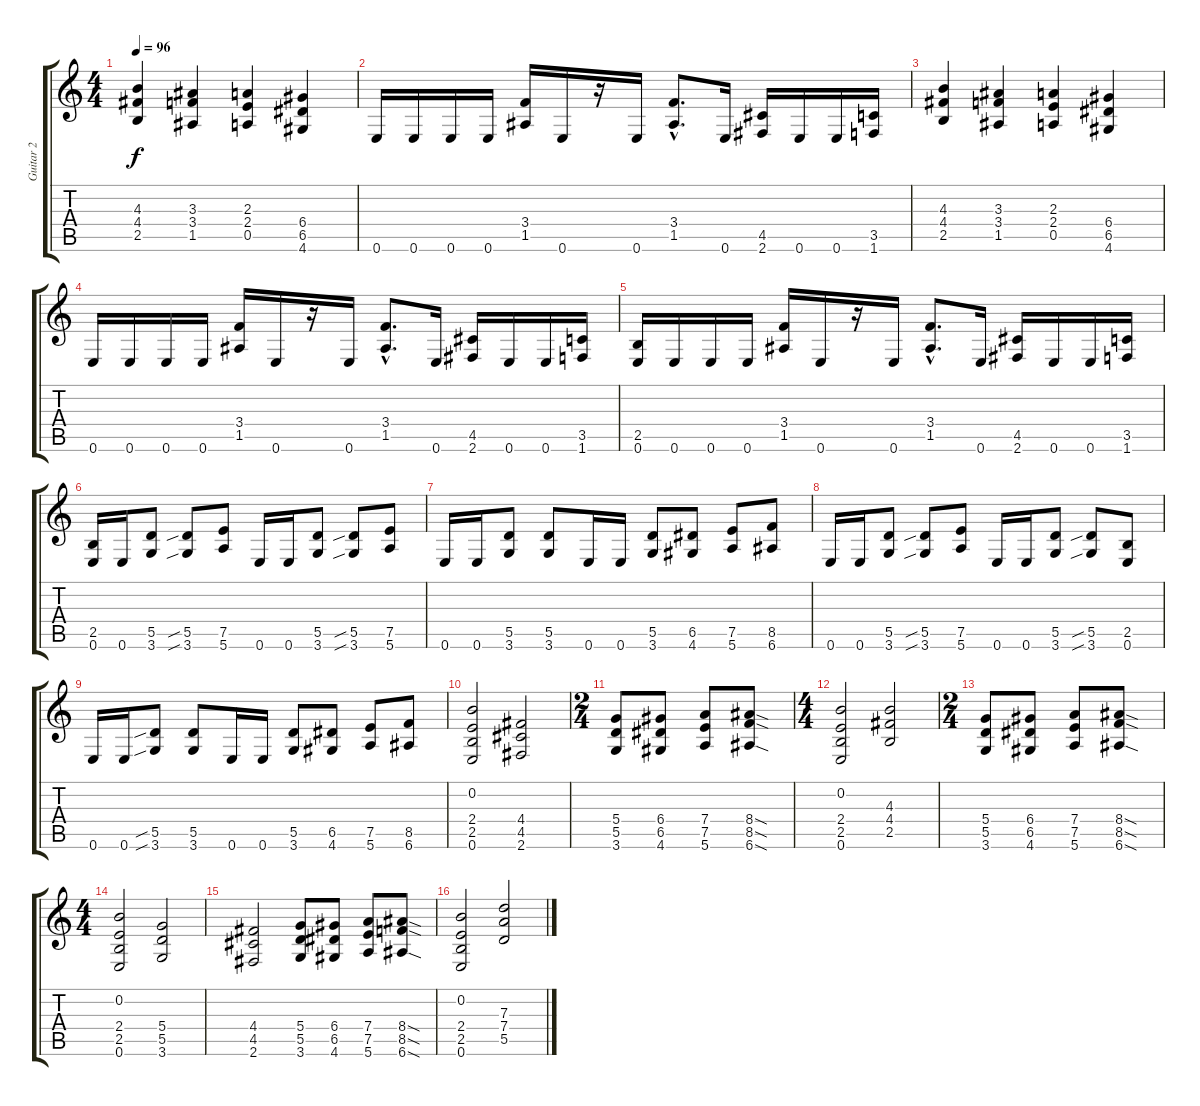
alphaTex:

\track ("Guitar 2" "Guitar 2") {instrument distortionguitar}
\staff {score tabs}
\tuning (E4 B3 G3 D3 A2 E2) {hide}
\ts (4 4)
\tempo 96
\clef g2
\ks c
(4.3 4.4 2.5).4{dy f} (3.3 3.4 1.5).4 (2.3 2.4 0.5).4 (6.4 6.5 4.6).4 |
0.6.16 0.6.16 0.6.16 0.6.16 (3.4 1.5).16 0.6.16 r.16 0.6.16 (3.4{hac} 1.5{hac}).8{d} 0.6.16 (4.5 2.6).16 0.6.16 0.6.16 (3.5 1.6).16 |
(4.3 4.4 2.5).4 (3.3 3.4 1.5).4 (2.3 2.4 0.5).4 (6.4 6.5 4.6).4 |
0.6.16 0.6.16 0.6.16 0.6.16 (3.4 1.5).16 0.6.16 r.16 0.6.16 (3.4{hac} 1.5{hac}).8{d} 0.6.16 (4.5 2.6).16 0.6.16 0.6.16 (3.5 1.6).16 |
(2.5 0.6).16 0.6.16 0.6.16 0.6.16 (3.4 1.5).16 0.6.16 r.16 0.6.16 (3.4{hac} 1.5{hac}).8{d} 0.6.16 (4.5 2.6).16 0.6.16 0.6.16 (3.5 1.6).16 |
(2.5 0.6).16 0.6.16 (5.5 3.6).8 (5.5{sib} 3.6{sib}).8 (7.5 5.6).8 0.6.16 0.6.16 (5.5 3.6).8 (5.5{sib} 3.6{sib}).8 (7.5 5.6).8 |
0.6.16 0.6.16 (5.5 3.6).8 (5.5 3.6).8 0.6.16 0.6.16 (5.5 3.6).8 (6.5 4.6).8 (7.5 5.6).8 (8.5 6.6).8 |
0.6.16 0.6.16 (5.5 3.6).8 (5.5{sib} 3.6{sib}).8 (7.5 5.6).8 0.6.16 0.6.16 (5.5 3.6).8 (5.5{sib} 3.6{sib}).8 (2.5 0.6).8 |
0.6.16 0.6.16 (5.5{sib} 3.6{sib}).8 (5.5 3.6).8 0.6.16 0.6.16 (5.5 3.6).8 (6.5 4.6).8 (7.5 5.6).8 (8.5 6.6).8 |
(0.2 2.4 2.5 0.6).2 (4.4 4.5 2.6).2 |
\ts (2 4)
(5.4 5.5 3.6).8 (6.4 6.5 4.6).8 (7.4 7.5 5.6).8 (8.4{sod} 8.5{sod} 6.6{sod}).8 |
\ts (4 4)
(0.2 2.4 2.5 0.6).2 (4.3 4.4 2.5).2 |
\ts (2 4)
(5.4 5.5 3.6).8 (6.4 6.5 4.6).8 (7.4 7.5 5.6).8 (8.4{sod} 8.5{sod} 6.6{sod}).8 |
\ts (4 4)
(0.2 2.4 2.5 0.6).2 (5.4 5.5 3.6).2 |
(4.4 4.5 2.6).2 (5.4 5.5 3.6).8 (6.4 6.5 4.6).8 (7.4 7.5 5.6).8 (8.4{sod} 8.5{sod} 6.6{sod}).8 |
(0.2 2.4 2.5 0.6).2 (7.3 7.4 5.5).2
